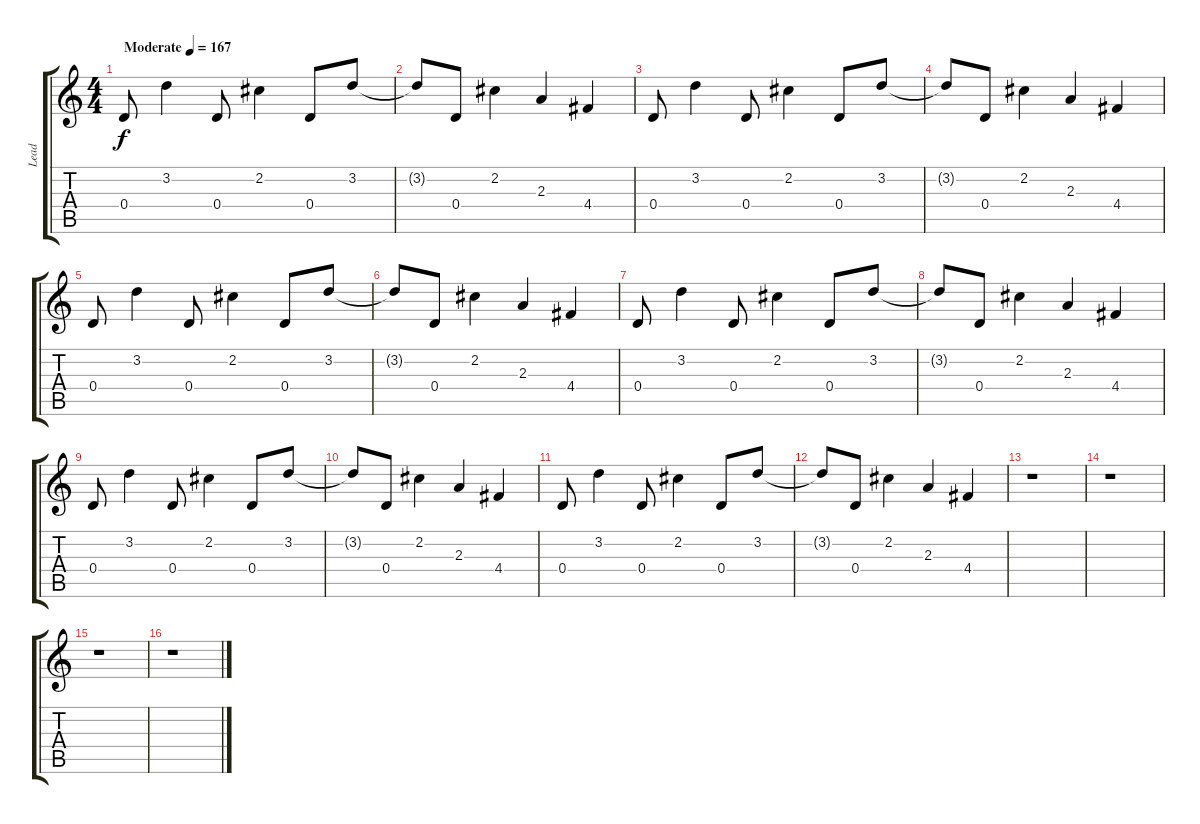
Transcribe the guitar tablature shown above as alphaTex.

\track ("Lead" "Lead") {instrument distortionguitar}
\staff {score tabs}
\tuning (E4 B3 G3 D3 A2 E2) {hide}
\ts (4 4)
\tempo (167 "Moderate")
\clef g2
\ks c
0.4.8{dy f instrument distortionguitar} 3.2.4 0.4.8 2.2.4 0.4.8 3.2.8 |
3.2{t}.8 0.4.8 2.2.4 2.3.4 4.4.4 |
0.4.8 3.2.4 0.4.8 2.2.4 0.4.8 3.2.8 |
3.2{t}.8 0.4.8 2.2.4 2.3.4 4.4.4 |
0.4.8 3.2.4 0.4.8 2.2.4 0.4.8 3.2.8 |
3.2{t}.8 0.4.8 2.2.4 2.3.4 4.4.4 |
0.4.8 3.2.4 0.4.8 2.2.4 0.4.8 3.2.8 |
3.2{t}.8 0.4.8 2.2.4 2.3.4 4.4.4 |
0.4.8 3.2.4 0.4.8 2.2.4 0.4.8 3.2.8 |
3.2{t}.8 0.4.8 2.2.4 2.3.4 4.4.4 |
0.4.8 3.2.4 0.4.8 2.2.4 0.4.8 3.2.8 |
3.2{t}.8 0.4.8 2.2.4 2.3.4 4.4.4 |
r.1 |
r.1 |
r.1 |
r.1
